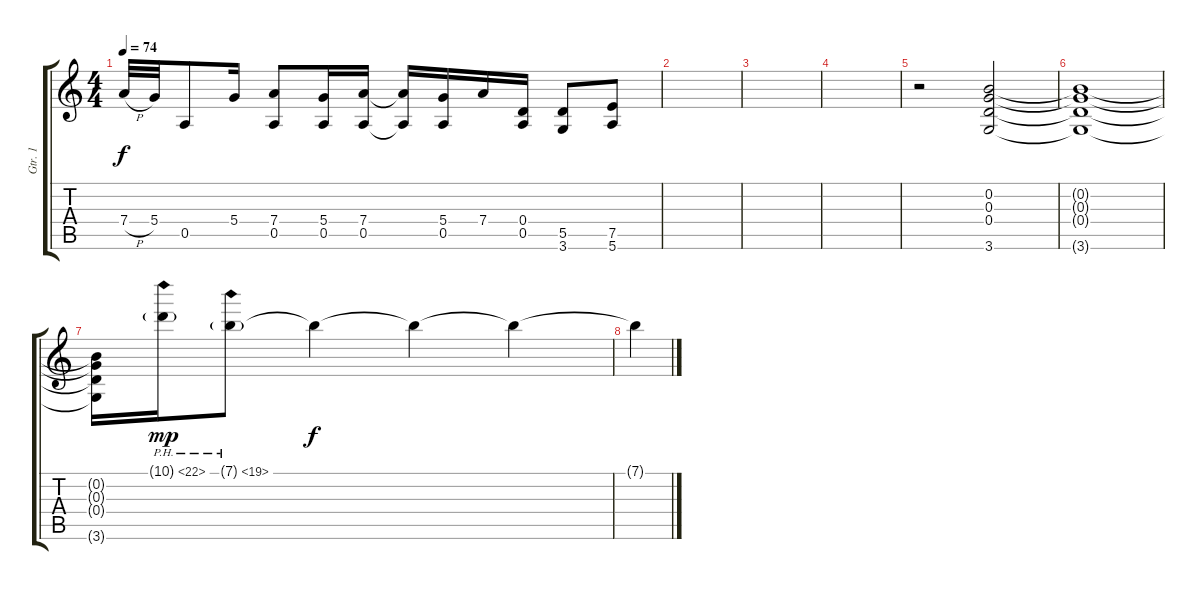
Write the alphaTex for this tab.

\track ("Gtr. 1" "Gtr. 1") {instrument distortionguitar}
\staff {score tabs}
\tuning (E4 B3 G3 D3 A2 E2) {hide}
\ts (4 4)
\tempo 74
\clef g2
\ks aminor
7.4{h}.32{dy f} 5.4.32 0.5.8 5.4.16 (7.4 0.5).8 (5.4 0.5).16 (7.4 0.5).16 (7.4{t} 0.5{t}).16 (5.4 0.5).16 7.4.16 (0.4 0.5).16 (5.5 3.6).8 (7.5 5.6).8 |
|
|
|
r.2 (0.2 0.3 0.4 3.6).2 |
(0.2{t} 0.3{t} 0.4{t} 3.6{t}).1 |
(0.2{t} 0.3{t} 0.4{t} 3.6{t}).16 10.1{ph 12 g}.16{dy mp} 7.1{ph 12 g}.8 7.1{t}.4{dy f} 7.1{t}.4 7.1{t}.4 |
7.1{t}.4
